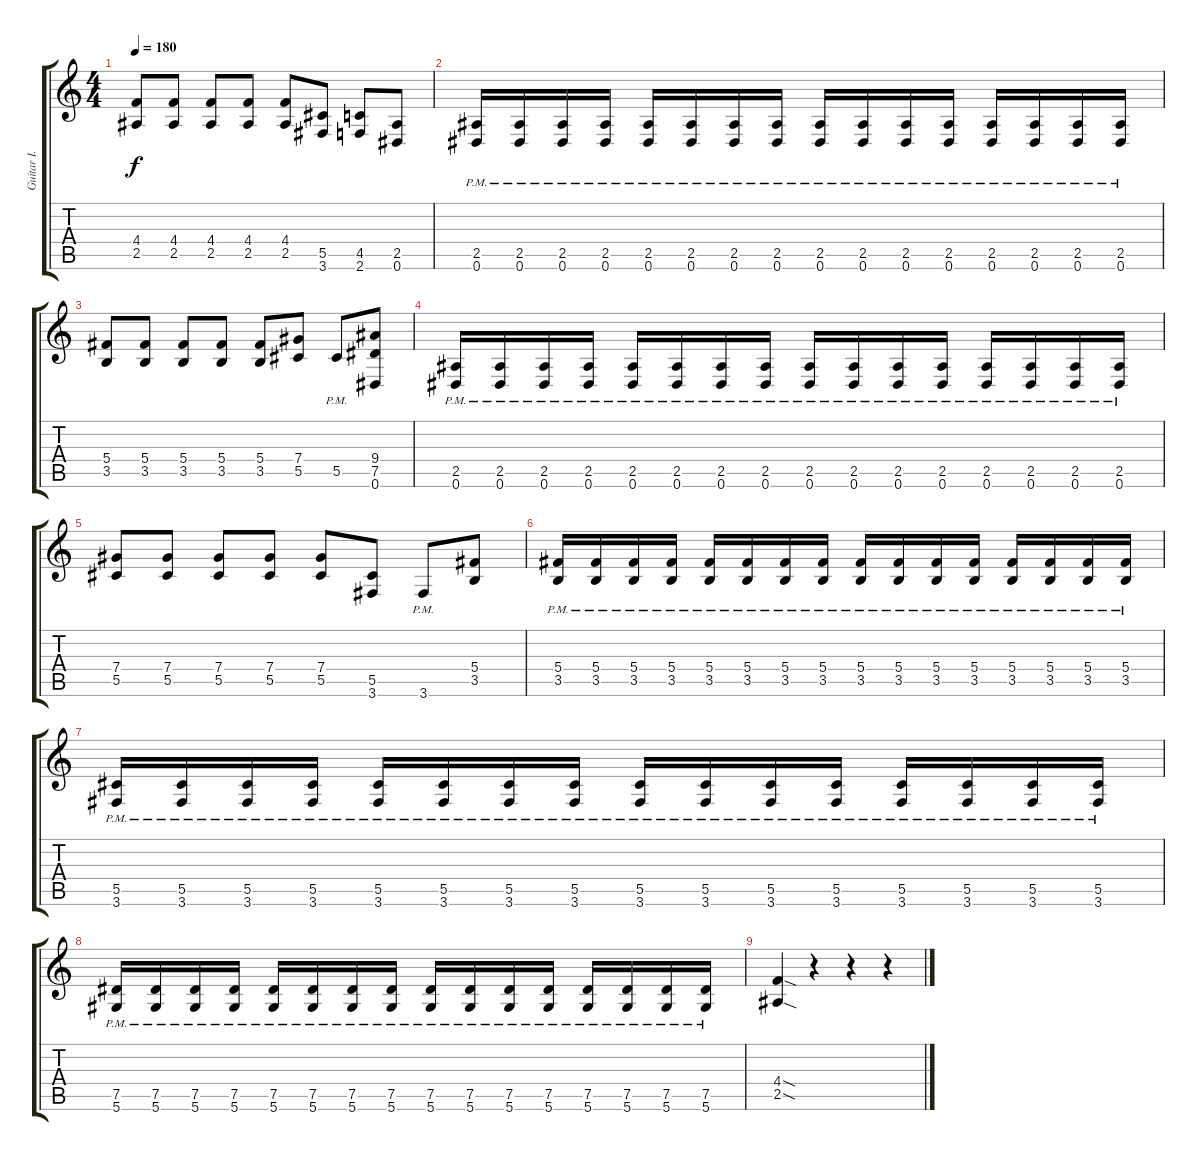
\track ("Guitar I." "Guitar I.") {instrument distortionguitar}
\staff {score tabs}
\tuning (Eb4 Bb3 Gb3 Db3 Ab2 Eb2) {hide}
\ts (4 4)
\tempo 180
\clef g2
\ks c
(4.4 2.5).8{dy f} (4.4 2.5).8 (4.4 2.5).8 (4.4 2.5).8 (4.4 2.5).8 (5.5 3.6).8 (4.5 2.6).8 (2.5 0.6).8 |
(2.5{pm} 0.6{pm}).16 (2.5{pm} 0.6{pm}).16 (2.5{pm} 0.6{pm}).16 (2.5{pm} 0.6{pm}).16 (2.5{pm} 0.6{pm}).16 (2.5{pm} 0.6{pm}).16 (2.5{pm} 0.6{pm}).16 (2.5{pm} 0.6{pm}).16 (2.5{pm} 0.6{pm}).16 (2.5{pm} 0.6{pm}).16 (2.5{pm} 0.6{pm}).16 (2.5{pm} 0.6{pm}).16 (2.5{pm} 0.6{pm}).16 (2.5{pm} 0.6{pm}).16 (2.5{pm} 0.6{pm}).16 (2.5{pm} 0.6{pm}).16 |
(5.4 3.5).8 (5.4 3.5).8 (5.4 3.5).8 (5.4 3.5).8 (5.4 3.5).8 (7.4 5.5).8 5.5{pm}.8 (9.4 7.5 0.6).8 |
(2.5{pm} 0.6{pm}).16 (2.5{pm} 0.6{pm}).16 (2.5{pm} 0.6{pm}).16 (2.5{pm} 0.6{pm}).16 (2.5{pm} 0.6{pm}).16 (2.5{pm} 0.6{pm}).16 (2.5{pm} 0.6{pm}).16 (2.5{pm} 0.6{pm}).16 (2.5{pm} 0.6{pm}).16 (2.5{pm} 0.6{pm}).16 (2.5{pm} 0.6{pm}).16 (2.5{pm} 0.6{pm}).16 (2.5{pm} 0.6{pm}).16 (2.5{pm} 0.6{pm}).16 (2.5{pm} 0.6{pm}).16 (2.5{pm} 0.6{pm}).16 |
(7.4 5.5).8 (7.4 5.5).8 (7.4 5.5).8 (7.4 5.5).8 (7.4 5.5).8 (5.5 3.6).8 3.6{pm}.8 (5.4 3.5).8 |
(5.4{pm} 3.5{pm}).16 (5.4{pm} 3.5{pm}).16 (5.4{pm} 3.5{pm}).16 (5.4{pm} 3.5{pm}).16 (5.4{pm} 3.5{pm}).16 (5.4{pm} 3.5{pm}).16 (5.4{pm} 3.5{pm}).16 (5.4{pm} 3.5{pm}).16 (5.4{pm} 3.5{pm}).16 (5.4{pm} 3.5{pm}).16 (5.4{pm} 3.5{pm}).16 (5.4{pm} 3.5{pm}).16 (5.4{pm} 3.5{pm}).16 (5.4{pm} 3.5{pm}).16 (5.4{pm} 3.5{pm}).16 (5.4{pm} 3.5{pm}).16 |
(5.5{pm} 3.6).16 (5.5{pm} 3.6).16 (5.5{pm} 3.6{pm}).16 (5.5{pm} 3.6{pm}).16 (5.5{pm} 3.6{pm}).16 (5.5{pm} 3.6{pm}).16 (5.5{pm} 3.6{pm}).16 (5.5{pm} 3.6{pm}).16 (5.5{pm} 3.6{pm}).16 (5.5{pm} 3.6{pm}).16 (5.5{pm} 3.6{pm}).16 (5.5{pm} 3.6{pm}).16 (5.5{pm} 3.6{pm}).16 (5.5{pm} 3.6{pm}).16 (5.5{pm} 3.6{pm}).16 (5.5{pm} 3.6{pm}).16 |
(7.5{pm} 5.6{pm}).16 (7.5{pm} 5.6{pm}).16 (7.5{pm} 5.6{pm}).16 (7.5{pm} 5.6{pm}).16 (7.5{pm} 5.6{pm}).16 (7.5{pm} 5.6{pm}).16 (7.5{pm} 5.6{pm}).16 (7.5{pm} 5.6{pm}).16 (7.5{pm} 5.6{pm}).16 (7.5{pm} 5.6{pm}).16 (7.5{pm} 5.6{pm}).16 (7.5{pm} 5.6{pm}).16 (7.5{pm} 5.6{pm}).16 (7.5{pm} 5.6{pm}).16 (7.5{pm} 5.6{pm}).16 (7.5{pm} 5.6{pm}).16 |
(4.4{sod} 2.5{sod}).4 r.4 r.4 r.4
